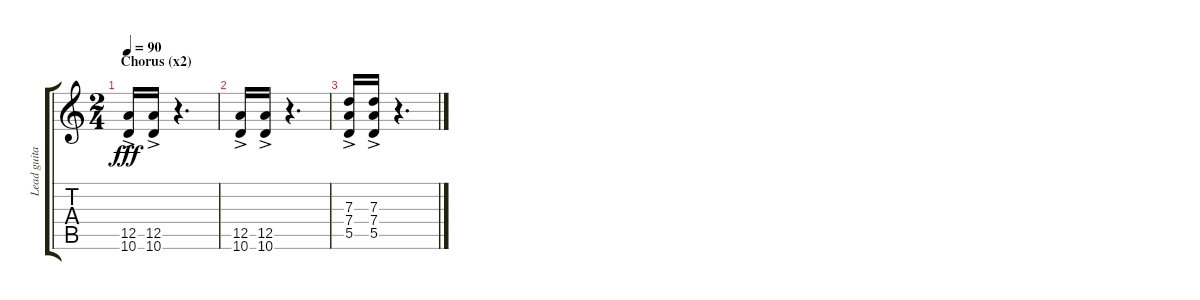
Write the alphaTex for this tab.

\track ("Lead guitar (Luca Turilli)" "Lead guita") {instrument overdrivenguitar}
\staff {score tabs}
\tuning (E4 B3 G3 D3 A2 E2) {hide}
\ts (2 4)
\section ("" "Chorus (x2)")
\tempo 90
\clef g2
\ks c
(12.5 10.6{ac}).16{dy fff} (12.5 10.6{ac}).16 r.4{d} |
(12.5 10.6{ac}).16 (12.5 10.6{ac}).16 r.4{d} |
(7.3 7.4 5.5{ac}).16 (7.3 7.4 5.5{ac}).16 r.4{d}
